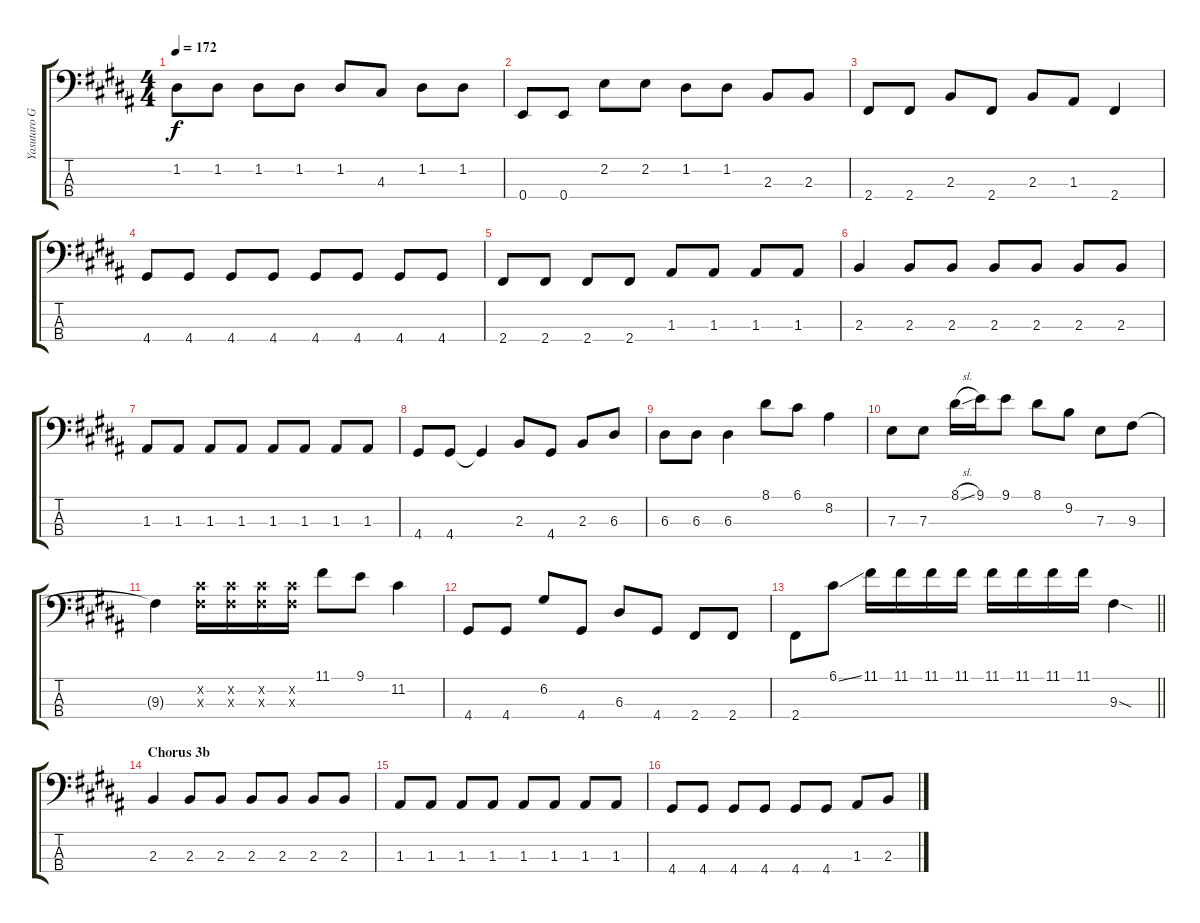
\track ("Yasutaro Goto - Bass" "Yasutaro G") {instrument electricbassfinger}
\staff {score tabs}
\tuning (G2 D2 A1 E1) {hide}
\ts (4 4)
\tempo 172
\clef f4
\ks b
1.2.8{dy f} 1.2.8 1.2.8 1.2.8 1.2.8 4.3.8 1.2.8 1.2.8 |
0.4.8 0.4.8 2.2.8 2.2.8 1.2.8 1.2.8 2.3.8 2.3.8 |
2.4.8 2.4.8 2.3.8 2.4.8 2.3.8 1.3.8 2.4.4 |
4.4.8 4.4.8 4.4.8 4.4.8 4.4.8 4.4.8 4.4.8 4.4.8 |
2.4.8 2.4.8 2.4.8 2.4.8 1.3.8 1.3.8 1.3.8 1.3.8 |
2.3.4 2.3.8 2.3.8 2.3.8 2.3.8 2.3.8 2.3.8 |
1.3.8 1.3.8 1.3.8 1.3.8 1.3.8 1.3.8 1.3.8 1.3.8 |
4.4.8 4.4.8 4.4{t}.4 2.3.8 4.4.8 2.3.8 6.3.8 |
6.3.8 6.3.8 6.3.4 8.1.8 6.1.8 8.2.4 |
7.3.8 7.3.8 8.1{sl}.16 9.1.16 9.1.8 8.1.8 9.2.8 7.3.8 9.3.8 |
9.3{t}.4 (11.2{x} 9.3{x}).16 (11.2{x} 9.3{x}).16 (11.2{x} 9.3{x}).16 (11.2{x} 9.3{x}).16 11.1.8 9.1.8 11.2.4 |
4.4.8 4.4.8 6.2.8 4.4.8 6.3.8 4.4.8 2.4.8 2.4.8 |
\barLineRight lightlight
2.4.8 6.1{ss}.8 11.1.16 11.1.16 11.1.16 11.1.16 11.1.16 11.1.16 11.1.16 11.1.16 9.3{sod}.4 |
\section ("" "Chorus 3b")
2.3.4 2.3.8 2.3.8 2.3.8 2.3.8 2.3.8 2.3.8 |
1.3.8 1.3.8 1.3.8 1.3.8 1.3.8 1.3.8 1.3.8 1.3.8 |
4.4.8 4.4.8 4.4.8 4.4.8 4.4.8 4.4.8 1.3.8 2.3.8
